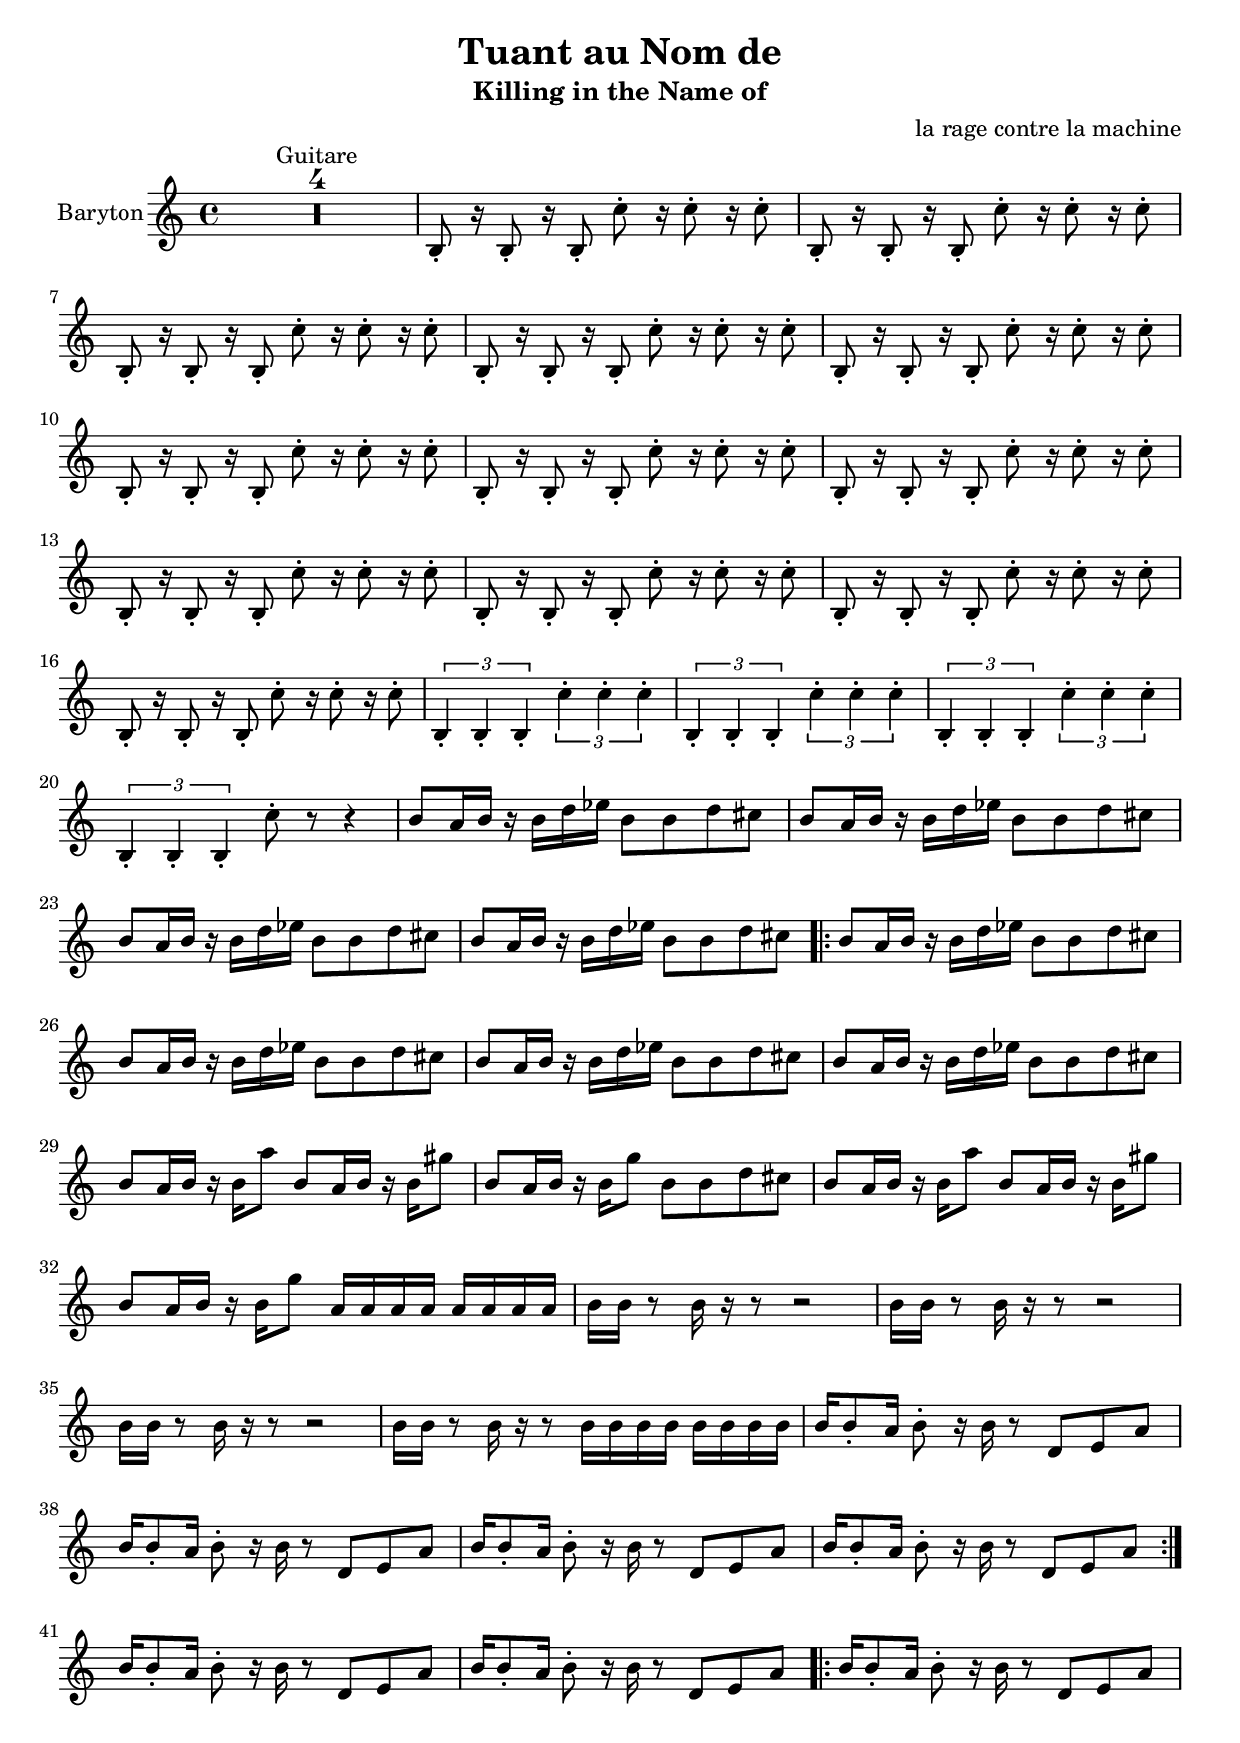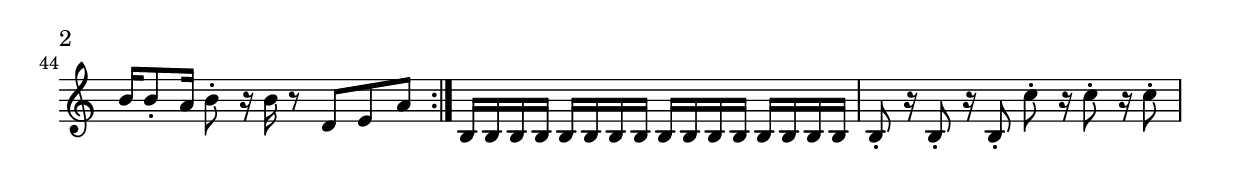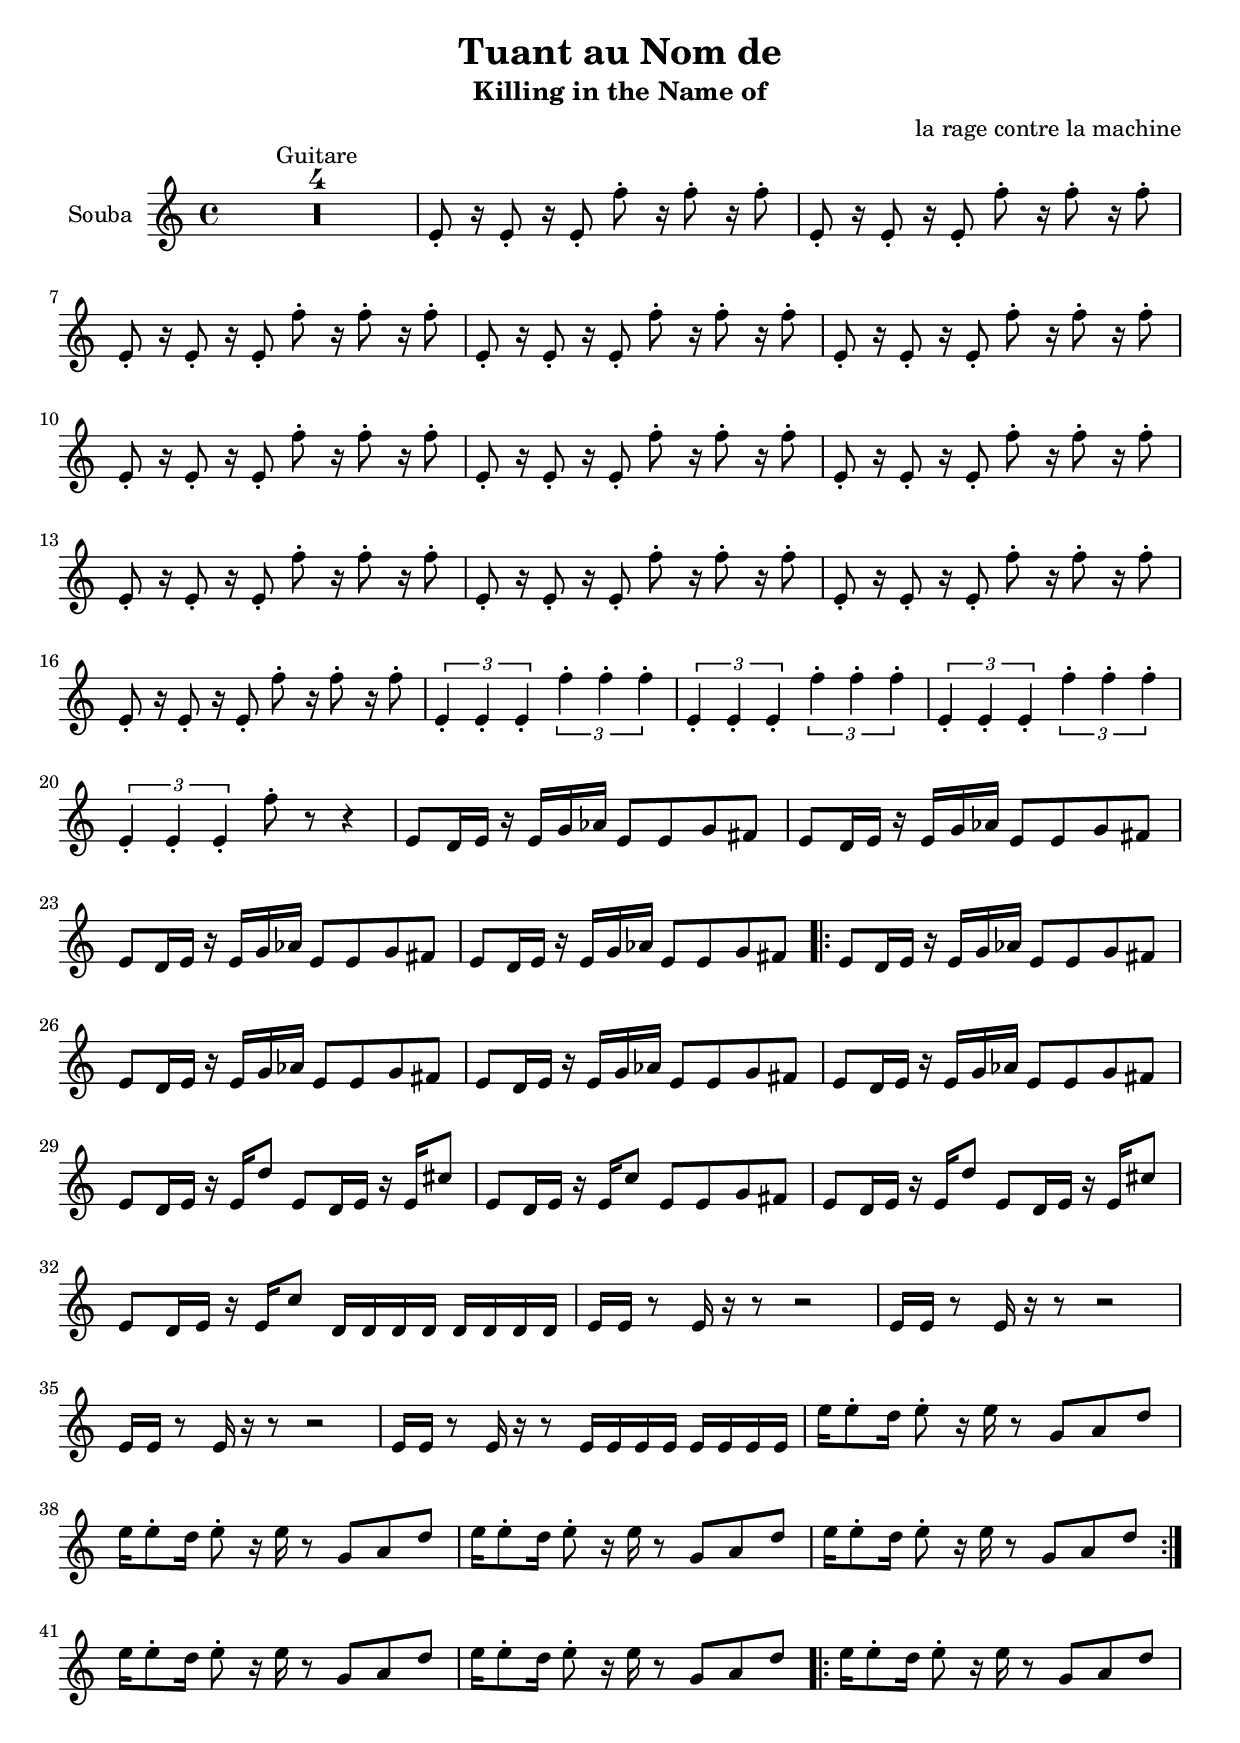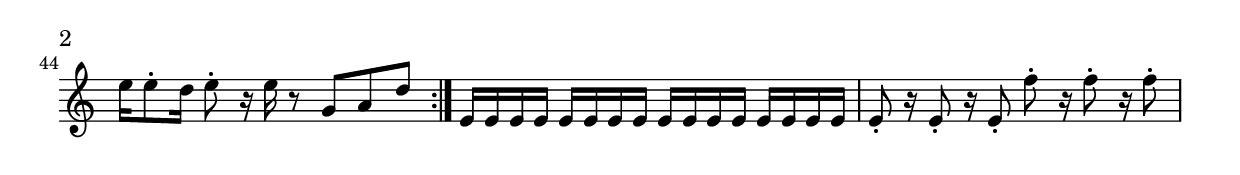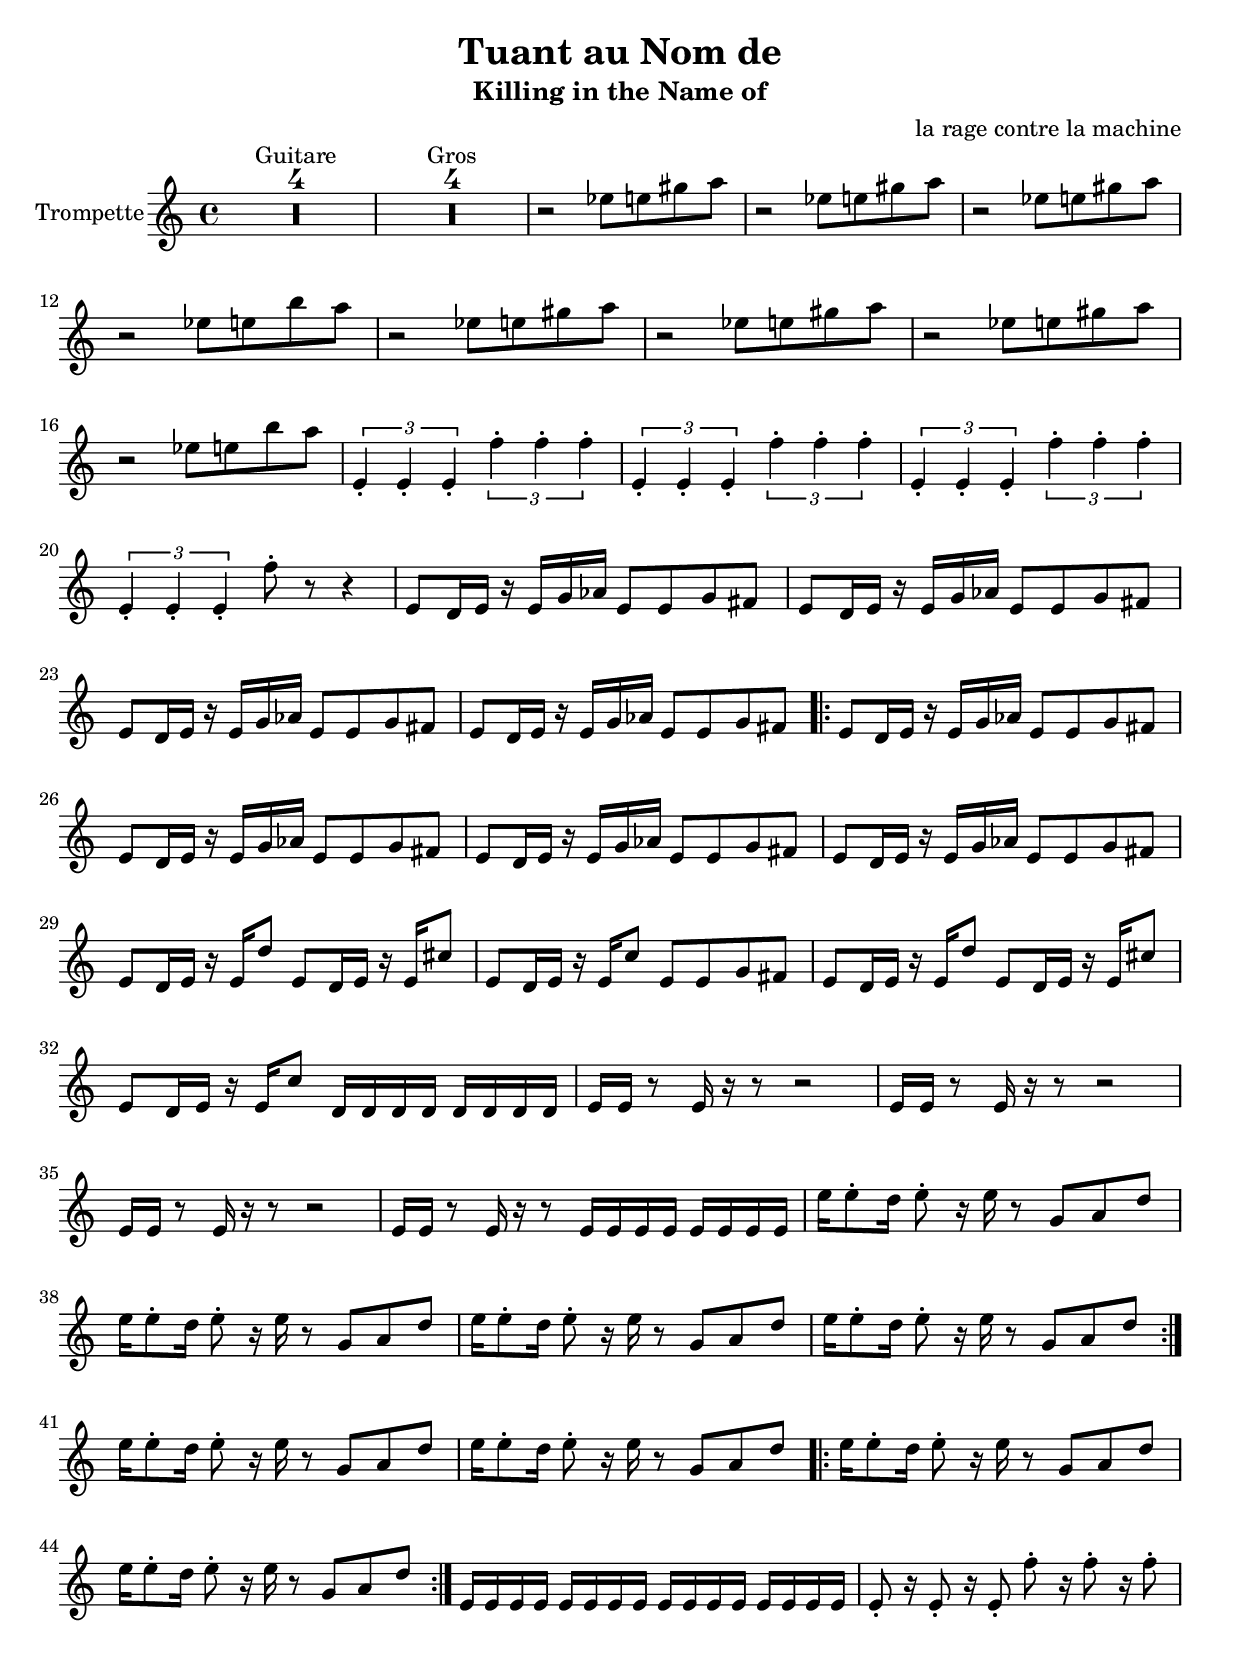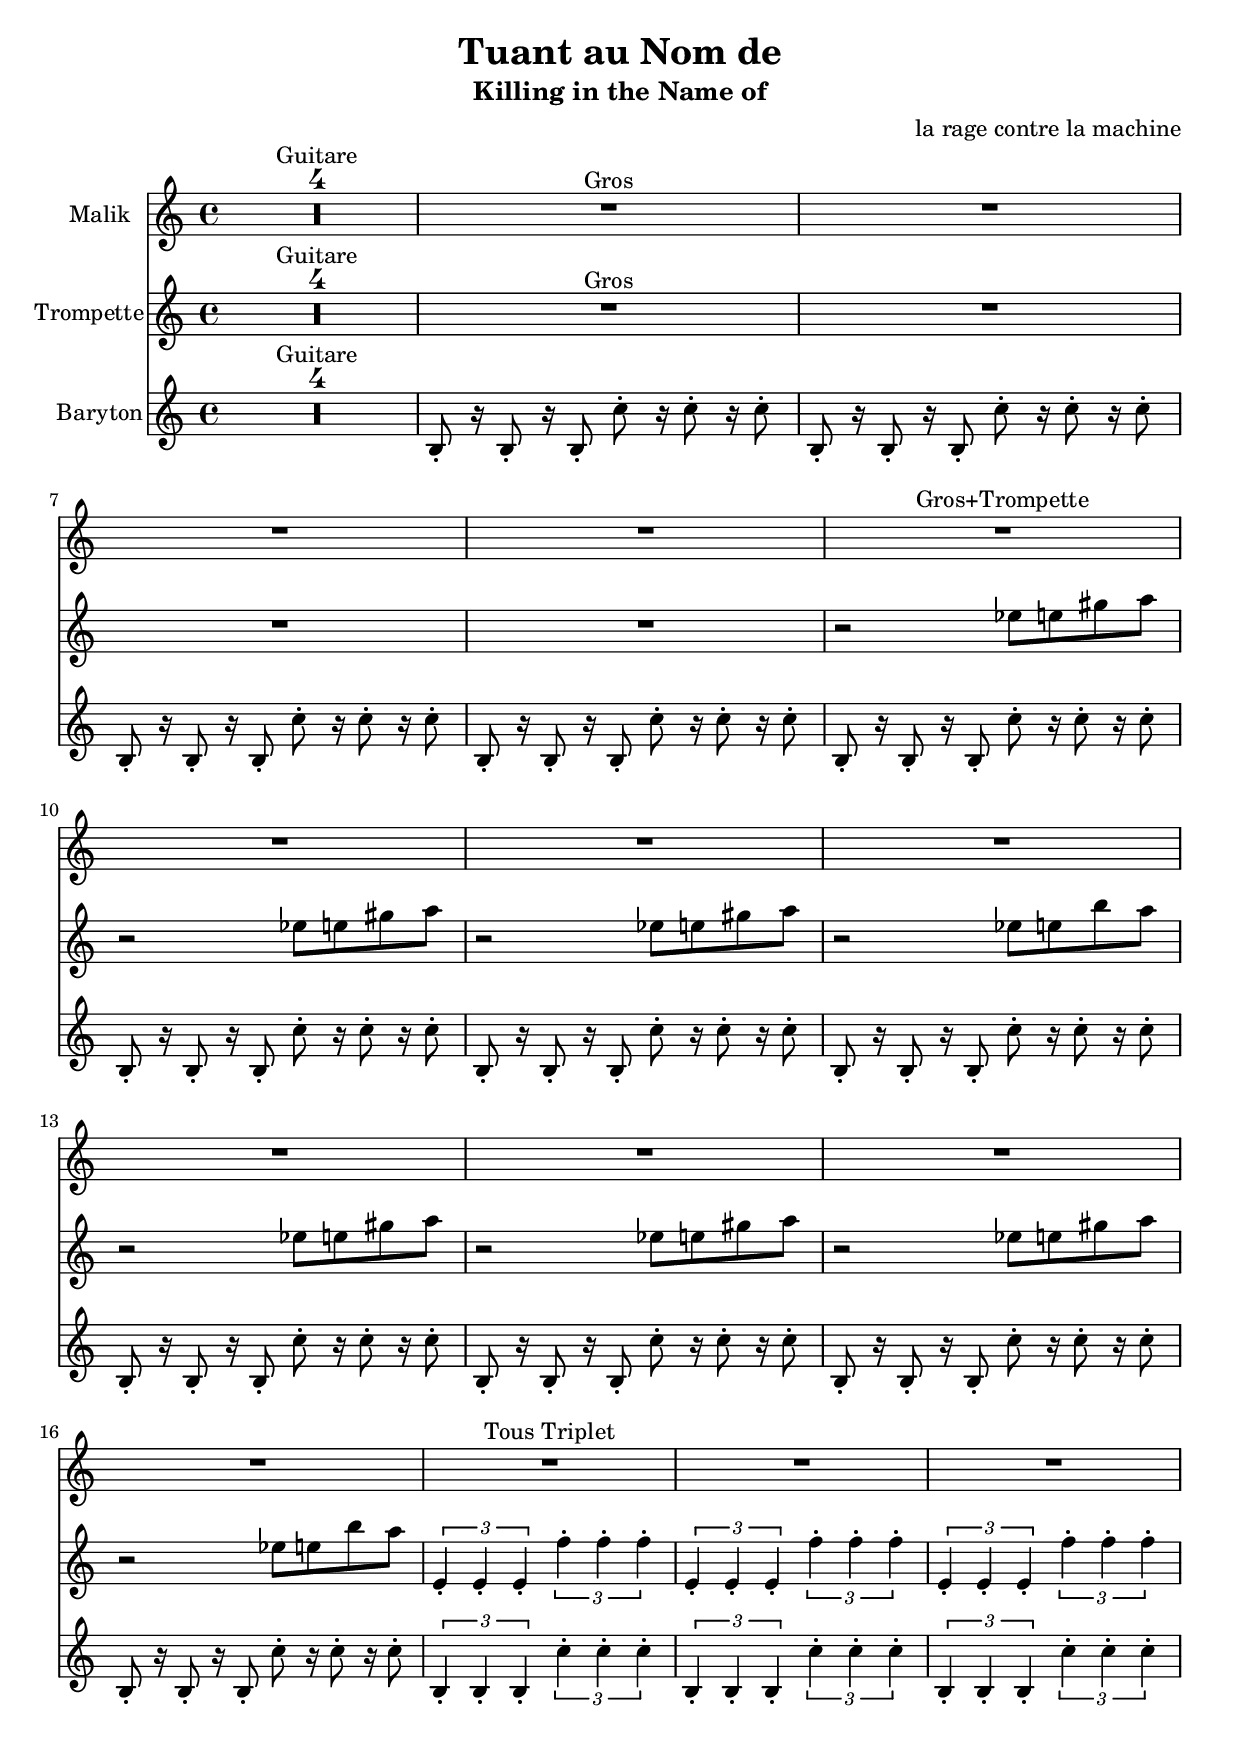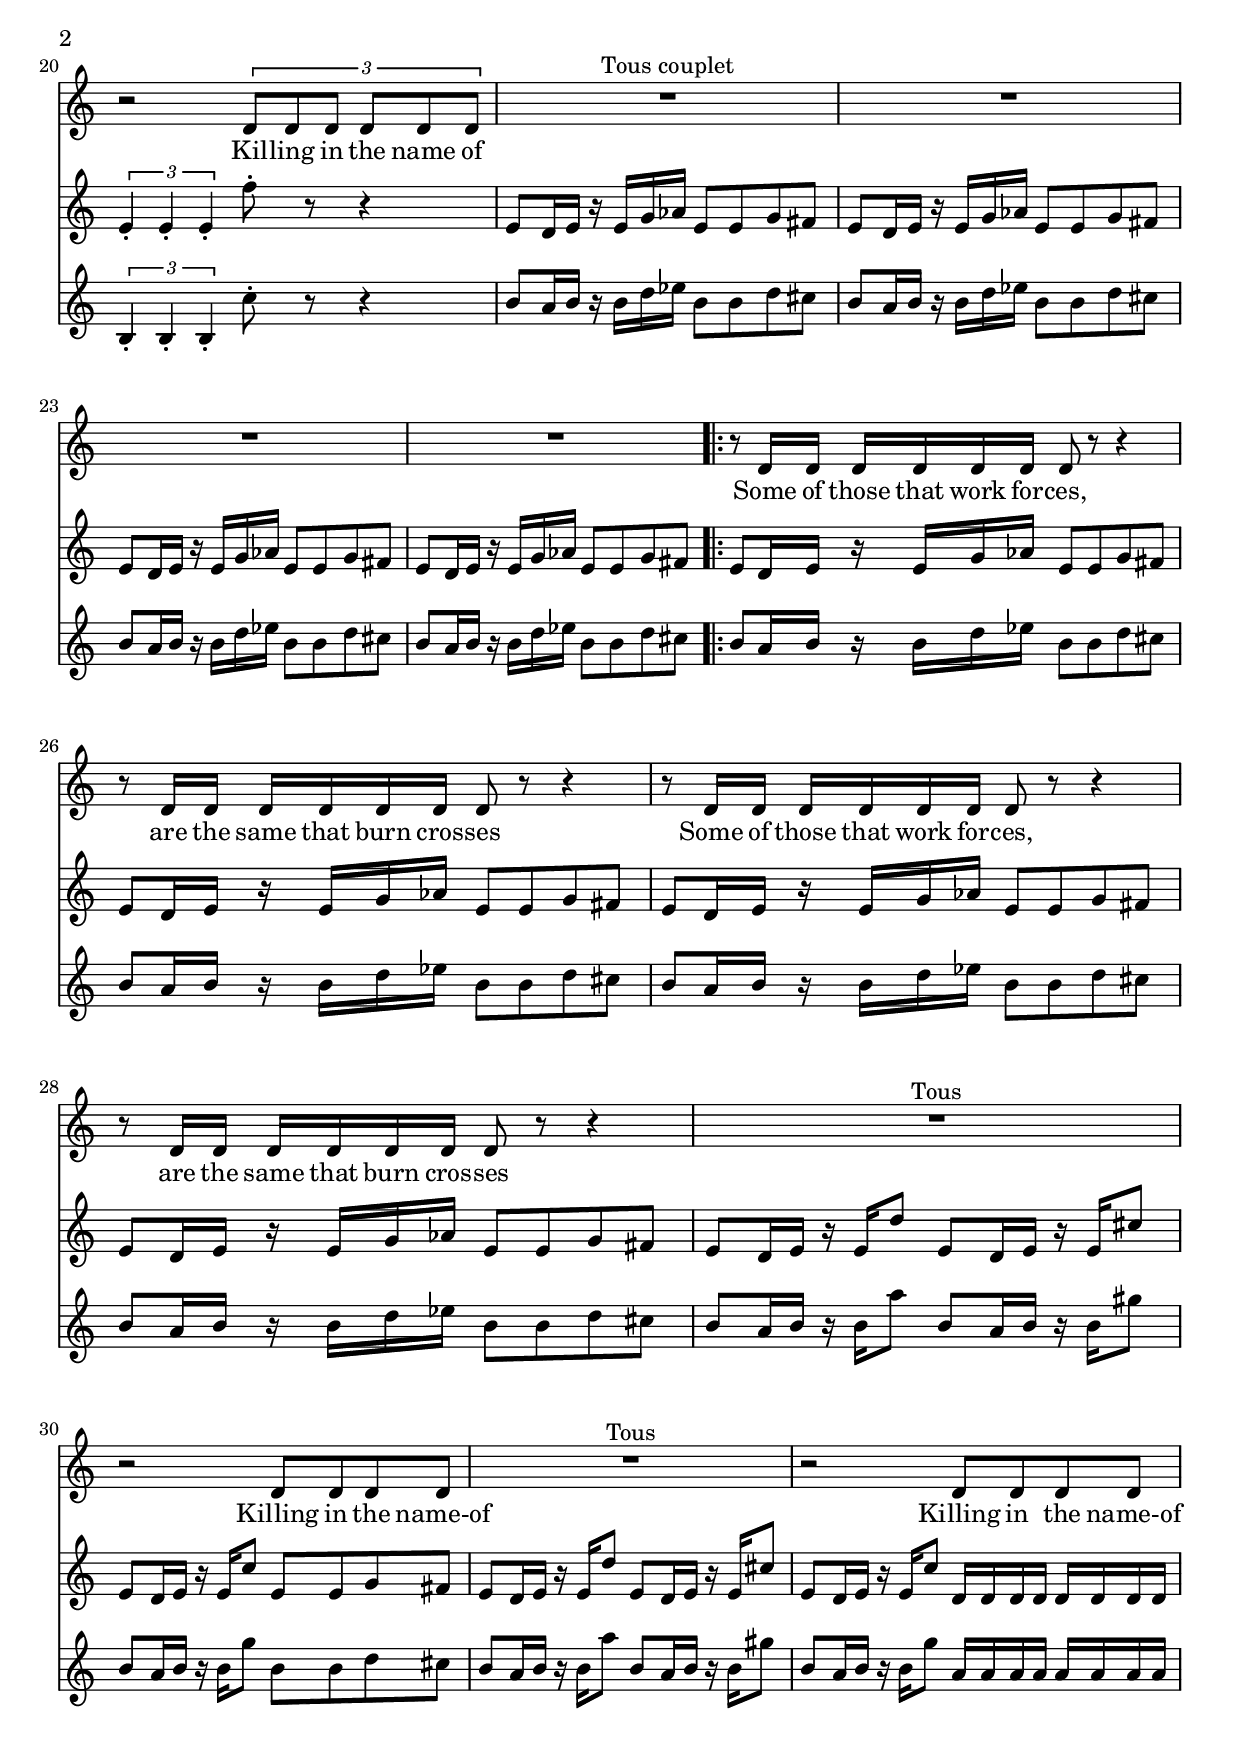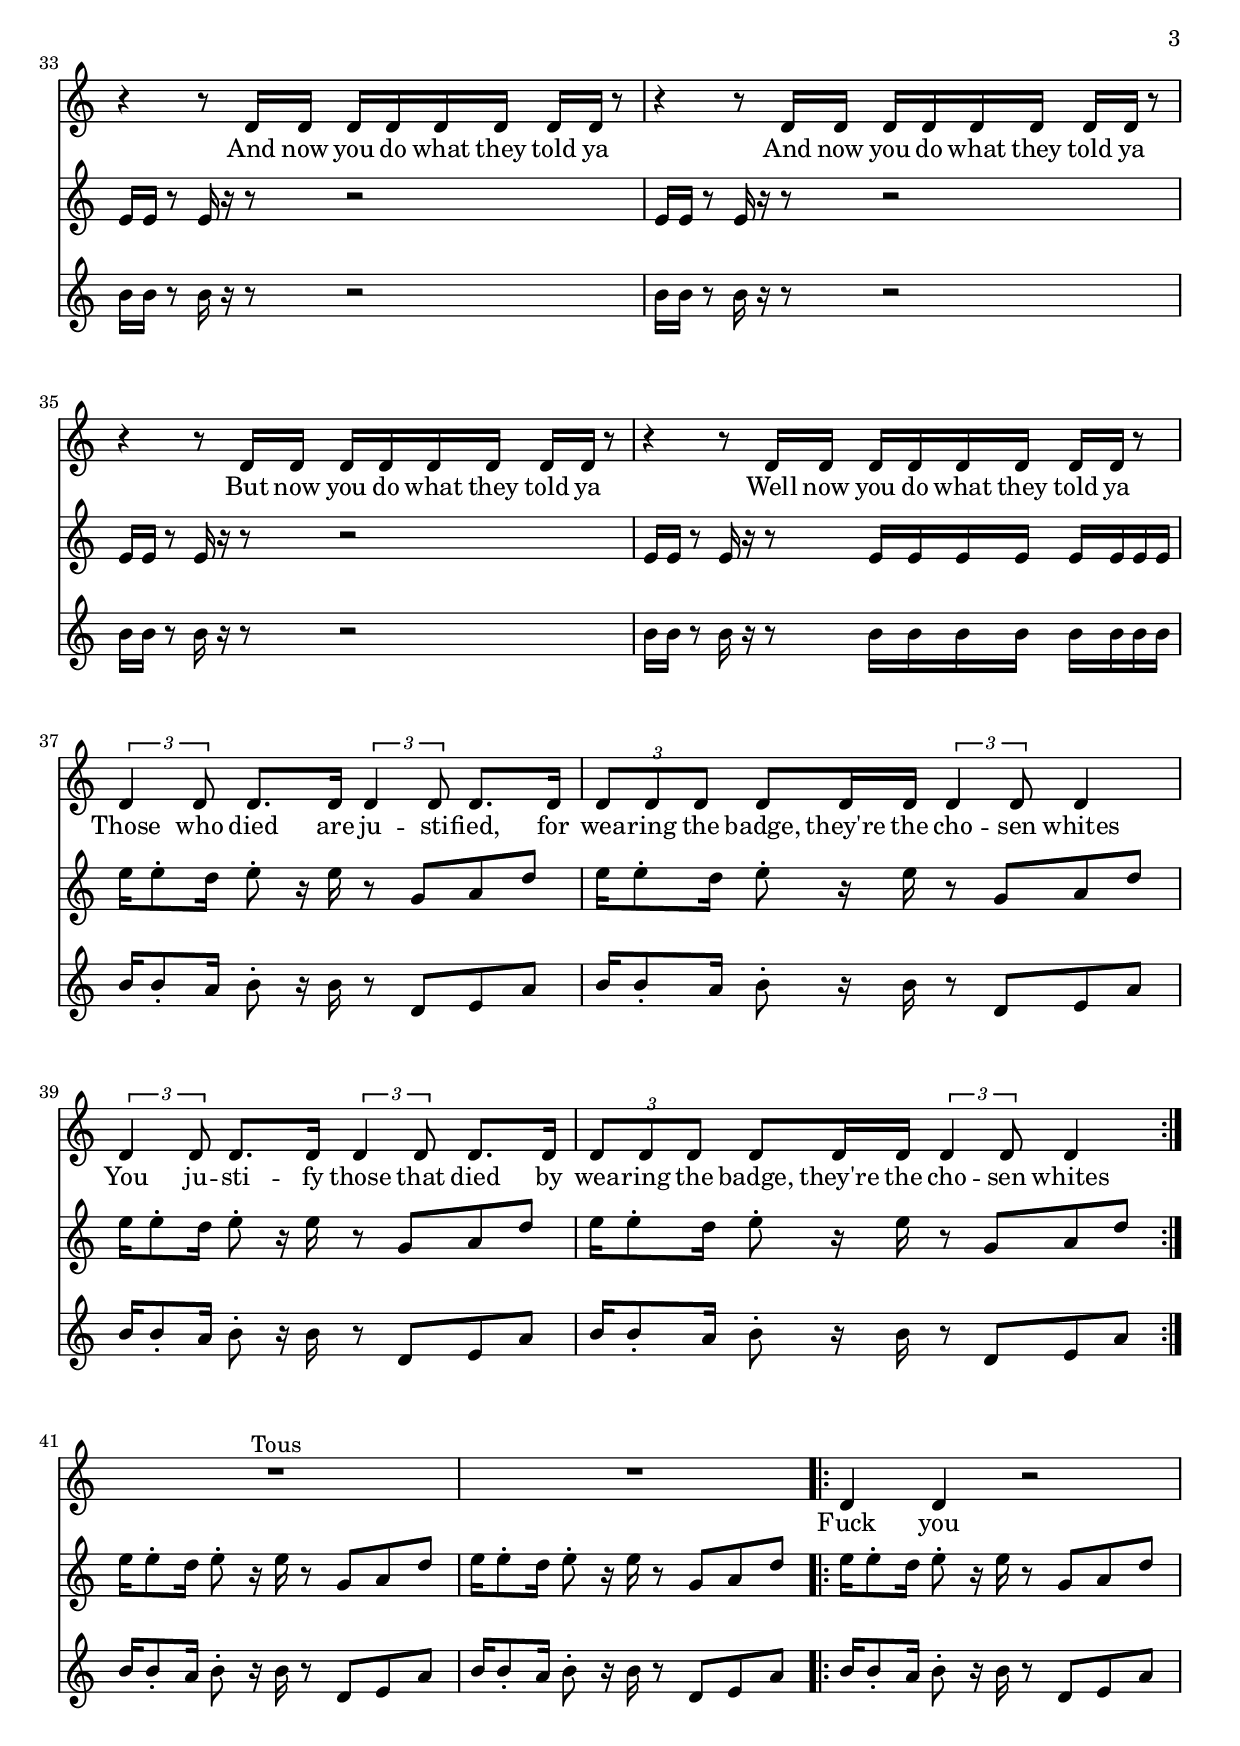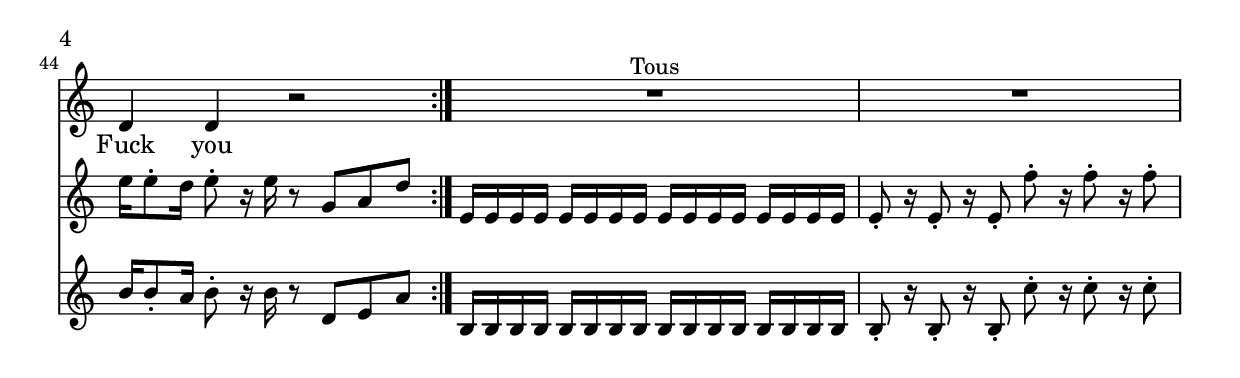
\version "2.18.2"
\language "français"

\header {
  title = "Tuant au Nom de"
  subtitle = "Killing in the Name of"
  composer = "la rage contre la machine"
}

global = {
  \time 4/4
}

tttTTT = \relative do {re8-. r16 re8-. r16 re8-. mib'-. r16 mib8-. r16 mib8-.}
tT = { \tttTTT \tttTTT \tttTTT \tttTTT }
tttTTTtriplet = \relative do { \tupletSpan 2 \tuplet 3/2 {re4-. re-. re-. mib'-. mib-. mib-.} }
couplet = { re8 do16 re r re fa solb re8 re fa mi } 
cccc = { \couplet \couplet \couplet \couplet }
pontunup = { re8 do16 re r re do'8 re, do16 re r re si'8 re, do16 re r re sib'8 }
pontun = {re re fa mi}
pontunbis = {do16 do do do do do do do}
pontsecond = {re16 re r8 re16 r16 r8 r2}
pontdeux = { \pontsecond \pontsecond \pontsecond {re16 re r8 re16 r16 r8 re16 re re re re re re re} }
descentebar = \relative do {re16 re r8 re8. re16 r re'16 fa,8 sol do}
descente = \descentebar \descentebar \descentebar \descentebar \descentebar \descentebar \descentebar \descentebar 
outro = \relative do { re16 re re re re re re re re re re re re re re re \tttTTT}
justified = {re16 re8-. do16 re8-. r16 re16 r8 fa, sol do}
fulljustified = {\justified \justified} 

tTshort = \repeat percent 4 \tttTTT
ccccshort = \repeat percent 4 \couplet
pontdeuxshort = { \repeat percent 3 \pontsecond {re16 re r8 re16 r16 r8 re16 re re re re re re re} }
descenteshort = \repeat percent 4 \descentebar

introUp = \relative do' {r2 reb8 re fad sol}
introDown = \relative do' {r2 reb8 re la' sol}
intro = {\introUp \introUp \introUp \introDown} 
forcescrosses = {r8 re16 re re re re re re8 r8 r4 r8 re16 re re re re re re8 r8 r4 }
voicecouplet = \relative do' { \forcescrosses \forcescrosses }

trumpet_killing_in_the_name_of = \relative do' {
  \global
  \compressFullBarRests
  R1*4^"Guitare" R1*4^"Gros"
  \transpose do re' {
  \intro \intro \tttTTTtriplet \tttTTTtriplet \tttTTTtriplet \tuplet 3/2 {re4-. re-. re-.} mib'8-. r8 r4 
  \relative do {\cccc}
  \repeat volta 2 {
    \relative do {\cccc}
    \relative do {\pontunup} \relative do {\pontun}
    \relative do {\pontunup} \relative do {\pontunbis}
    \relative do {\pontdeux}
    \relative do' {\fulljustified \fulljustified}
  }
  \relative do' {\fulljustified}
  \repeat volta 2 {\relative do' {\fulljustified} }
  \outro
  }
}

voice_killing_in_the_name_of = \relative do' {
  \global
  \compressFullBarRests
  R1*4^"Guitare" R1*4^"Gros" R1*8^"Gros+Trompette" R1*3^"Tous Triplet" { r2 \tuplet 3/2 {re8 re re re re re} }
  R1*4^"Tous couplet"
  \repeat volta 2 {
    \voicecouplet
    R1*1^"Tous" {r2 re8 re re re} R1*1^"Tous" {r2 re8 re re re}
    {r4 r8 re16 re re re re re re re r8} {r4 r8 re16 re re re re re re re r8} {r4 r8 re16 re re re re re re re r8} {r4 r8 re16 re re re re re re re r8}
    {\tuplet 3/2 {re4 re8} re8. re16 \tuplet 3/2 {re4 re8} re8. re16 \tuplet 3/2 {re8 re re} re8 re16 re16 \tuplet 3/2 {re4 re8} re4 }
    {\tuplet 3/2 {re4 re8} re8. re16 \tuplet 3/2 {re4 re8} re8. re16 \tuplet 3/2 {re8 re re} re8 re16 re16 \tuplet 3/2 {re4 re8} re4 }
  }
  R1*2^"Tous"
  \repeat volta 2 {re4 re r2 re4 re r2}
  R1*2^"Tous"
} \addlyrics {
 Kil -- ling in the name of 
 Some of those that work for -- ces, are the same that burn cros -- ses
 Some of those that work for -- ces, are the same that burn cros -- ses
 Killing in the name-of 
 Killing in the name-of
 And now you do what they told ya 
 And now you do what they told ya 
 But now you do what they told ya 
 Well now you do what they told ya 
 Those who died are ju -- sti -- fied, for wea -- ring the badge, they're the cho -- sen whites
 You ju -- sti -- fy those that died by wea -- ring the badge, they're the cho -- sen whites
 Fuck you
 Fuck you
}

raw_bass_killing_in_the_name_of = \relative do {
  \compressFullBarRests
  R1*4^"Guitare"
  \tT \tT \tT \tttTTTtriplet \tttTTTtriplet \tttTTTtriplet \tuplet 3/2 {re4-. re-. re-.} mib'8-. r8 r4
  \relative do' {\cccc}
  \repeat volta 2 {
    \relative do' {\cccc }
    \relative do' {\pontunup} \relative do' {\pontun}
    \relative do' {\pontunup} \relative do' {\pontunbis}
    \relative do' {\pontdeux}
    \fulljustified \fulljustified
  }
  {\fulljustified}
  \repeat volta 2 {\fulljustified}
  \outro
}

short_bass_killing_in_the_name_of = \relative do {
  \compressFullBarRests
  R1*4^"Guitare"
  \tTshort \tTshort \tTshort \repeat percent 3 \tttTTTtriplet \tuplet 3/2 {re4-. re-. re-.} mib'8-. r8 r4
  \relative do' {\ccccshort}
  \repeat volta 2 {
    \relative do' {\ccccshort}
    \relative do' {\pontunup} \relative do' {\pontun}
    \relative do' {\pontunup} \relative do' {\pontunbis}
    \relative do' {\pontdeuxshort}
    \fulljustified \fulljustified
  }
  {\fulljustified}
  \repeat volta 2 {\fulljustified}
  \outro
}

raw_souba_killing_in_the_name_of = \relative do {
  \compressFullBarRests
  R1*4^"Guitare"
  \tT \tT \tT \tttTTTtriplet \tttTTTtriplet \tttTTTtriplet \tuplet 3/2 {re4-. re-. re-.} mib'8-. r8 r4
  \relative do {\cccc }
  \repeat volta 2 {
    \relative do {\cccc }
    \relative do {\pontunup} \relative do {\pontun}
    \relative do {\pontunup} \relative do {\pontunbis}
    \relative do {\pontdeux}
    \fulljustified \fulljustified
  }
  {\fulljustified}
  \repeat volta 2 {\fulljustified}
  \outro
}

short_souba_killing_in_the_name_of = \relative do {
  \compressFullBarRests
  R1*4^"Guitare"
  \tTshort \tTshort \tTshort \repeat percent 3 \tttTTTtriplet \tuplet 3/2 {re4-. re-. re-.} mib'8-. r8 r4
  \relative do {\ccccshort}
  \repeat volta 2 {
    \relative do {\ccccshort}
    \relative do {\pontunup} \relative do {\pontun}
    \relative do {\pontunup} \relative do {\pontunbis}
    \relative do {\pontdeuxshort}
    \fulljustified \fulljustified
  }
  {\fulljustified}
  \repeat volta 2 {\fulljustified}
  \outro
}

bass_killing_in_the_name_of = \relative do {
  \global
  \clef bass
  \raw_bass_killing_in_the_name_of
}

sax_baryton_killing_in_the_name_of = \transpose do la { \global \clef treble \raw_bass_killing_in_the_name_of}
short_sax_baryton_killing_in_the_name_of = \transpose do la { \global \clef treble \short_bass_killing_in_the_name_of}
souba_killing_in_the_name_of = \transpose do re' { \global \clef treble \raw_souba_killing_in_the_name_of}
short_souba_killing_in_the_name_of = \transpose do re' { \global \clef treble \short_souba_killing_in_the_name_of}

\book {
  \bookOutputSuffix "trumpet"
  \score {
    \new Staff \with {
      instrumentName = "Trompette"
      midiInstrument = "trumpet"
    } \trumpet_killing_in_the_name_of
    \layout { }
  }
}

\book {
  \bookOutputSuffix "souba"
  \score {
    \new Staff \with {
      instrumentName = "Souba"
      midiInstrument = "brass section"
    } \souba_killing_in_the_name_of
    \layout { }
  }
}

\book {
  \bookOutputSuffix "sax_baryton"
  \score {
    \new Staff \with {
      instrumentName = "Baryton"
      midiInstrument = "sax baryton"
    } \sax_baryton_killing_in_the_name_of
    \layout { }
  }
}

\book {
  \bookOutputSuffix "voice"
  \score {
    <<
      \context Staff = "voice" 
      \with { instrumentName = "Malik" midiInstrument = "voice" }
      <<
        \voice_killing_in_the_name_of
      >>
      \context Staff = "trumpet"
      \with { instrumentName = "Trompette" midiInstrument = "trumpet" }
      <<
        \trumpet_killing_in_the_name_of
      >>
      \context Staff = "gros"
      \with { instrumentName = "Baryton" midiInstrument = "sax baryton" }
      <<
        \sax_baryton_killing_in_the_name_of
      >>
    >>
    \layout{}
  }
}

